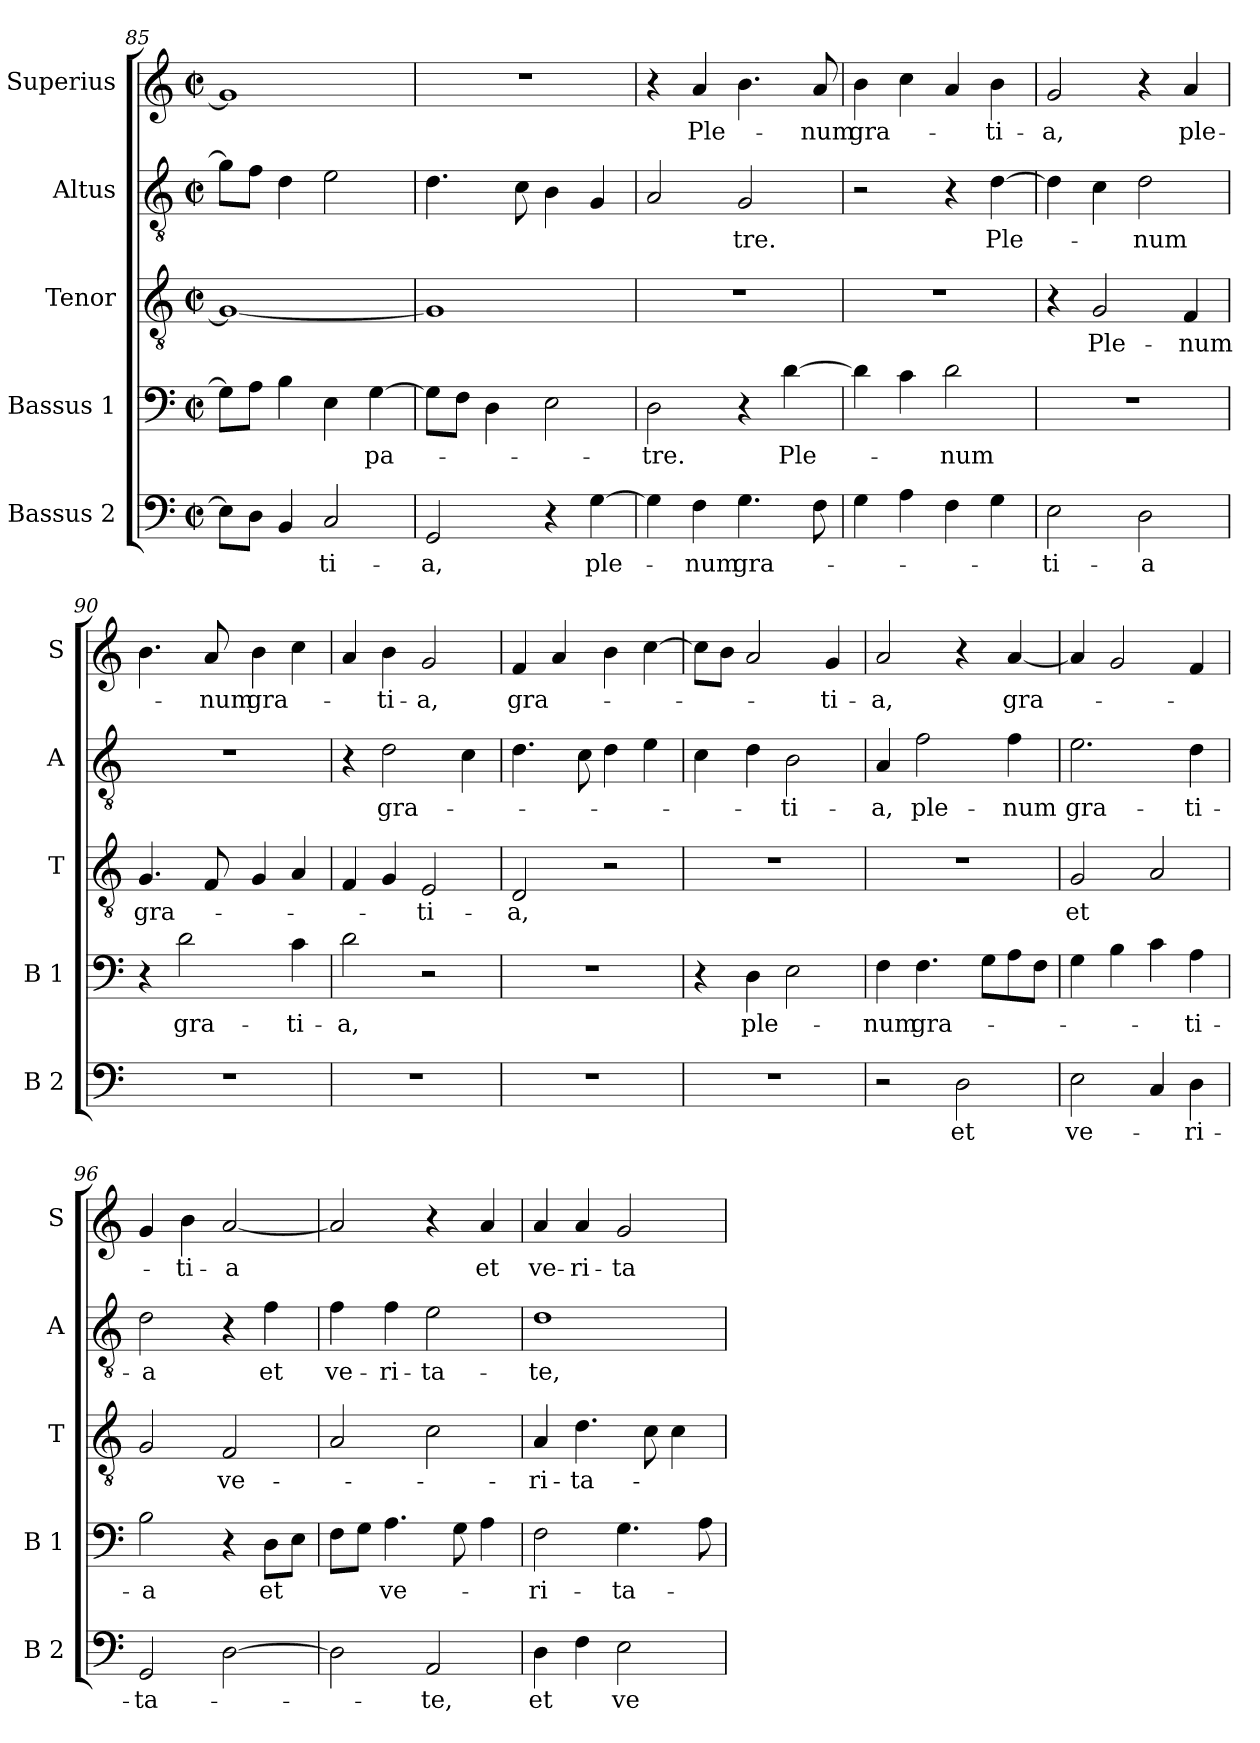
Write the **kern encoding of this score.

**kern	**text	**kern	**text	**kern	**text	**kern	**text	**kern	**text
*part5	*part5	*part4	*part4	*part3	*part3	*part2	*part2	*part1	*part1
*staff5	*staff5	*staff4	*staff4	*staff3	*staff3	*staff2	*staff2	*staff1	*staff1
*I"Bassus 2	*	*I"Bassus 1	*	*I"Tenor	*	*I"Altus	*	*I"Superius	*
*I'B 2	*	*I'B 1	*	*I'T	*	*I'A	*	*I'S	*
!!LO:LB:g=z
*clefF4	*	*clefF4	*	*clefGv2	*	*clefGv2	*	*clefG2	*
*k[]	*	*k[]	*	*k[]	*	*k[]	*	*k[]	*
*C:	*	*C:	*	*C:	*	*C:	*	*C:	*
*M2/2	*	*M2/2	*	*M2/2	*	*M2/2	*	*M2/2	*
*met(c|)	*	*met(c|)	*	*met(c|)	*	*met(c|)	*	*met(c|)	*
=85	=85	=85	=85	=85	=85	=85	=85	=85	=85
8E\L]	.	8G\L]	.	1G_	.	8g\L]	.	1g]	.
8D\J	.	8A\J	.	.	.	8f\J	.	.	.
4BB/	.	4B\	.	.	.	4d\	.	.	.
!	!LO:LY:b	!	!	!	!	!	!	!	!
2C/	-ti-	4E\	.	.	.	2e\	.	.	.
!	!	!	!LO:LY:b	!	!	!	!	!	!
.	.	[4G\	pa-	.	.	.	.	.	.
=86	=86	=86	=86	=86	=86	=86	=86	=86	=86
!	!LO:LY:b	!	!	!	!	!	!	!	!
2GG/	-a,	8G\L]	.	1G]	.	4.d\	.	1r	.
.	.	8F\J	.	.	.	.	.	.	.
.	.	4D\	.	.	.	.	.	.	.
.	.	.	.	.	.	8c\	.	.	.
4r	.	2E\	.	.	.	4B\	.	.	.
!	!LO:LY:b	!	!	!	!	!	!	!	!
[4G\	ple-	.	.	.	.	4G/	.	.	.
=87	=87	=87	=87	=87	=87	=87	=87	=87	=87
!	!	!	!LO:LY:b	!	!	!	!	!	!
4G\]	.	2D\	-tre.	1r	.	2A/	.	4r	.
!	!LO:LY:b	!	!	!	!	!	!	!	!LO:LY:b
4F\	-num	.	.	.	.	.	.	4a/	Ple-
!	!LO:LY:b	!	!	!	!	!	!LO:LY:b	!	!
4.G\	gra-	4r	.	.	.	2G/	-tre.	4.b\	.
!	!	!	!LO:LY:b	!	!	!	!	!	!
.	.	[4d\	Ple-	.	.	.	.	.	.
!	!	!	!	!	!	!	!	!	!LO:LY:b
8F\	.	.	.	.	.	.	.	8a/	-num
=88	=88	=88	=88	=88	=88	=88	=88	=88	=88
!	!	!	!	!	!	!	!	!	!LO:LY:b
4G\	.	4d\]	.	1r	.	2r	.	4b\	gra-
4A\	.	4c\	.	.	.	.	.	4cc\	.
!	!	!	!LO:LY:b	!	!	!	!	!	!
4F\	.	2d\	-num	.	.	4r	.	4a/	.
!	!	!	!	!	!	!	!LO:LY:b	!	!LO:LY:b
4G\	.	.	.	.	.	[4d\	Ple-	4b\	-ti-
=89	=89	=89	=89	=89	=89	=89	=89	=89	=89
!	!LO:LY:b	!	!	!	!	!	!	!	!LO:LY:b
2E\	-ti-	1r	.	4r	.	4d\]	.	2g/	-a,
!	!	!	!	!	!LO:LY:b	!	!	!	!
.	.	.	.	2G/	Ple-	4c\	.	.	.
!	!LO:LY:b	!	!	!	!	!	!LO:LY:b	!	!
2D\	-a	.	.	.	.	2d\	-num	4r	.
!	!	!	!	!	!LO:LY:b	!	!	!	!LO:LY:b
.	.	.	.	4F/	-num	.	.	4a/	ple-
=90	=90	=90	=90	=90	=90	=90	=90	=90	=90
!	!	!	!	!	!LO:LY:b	!	!	!	!
1r	.	4r	.	4.G/	gra-	1r	.	4.b\	.
!	!	!	!LO:LY:b	!	!	!	!	!	!
.	.	2d\	gra-	.	.	.	.	.	.
!	!	!	!	!	!	!	!	!	!LO:LY:b
.	.	.	.	8F/	.	.	.	8a/	-num
!	!	!	!	!	!	!	!	!	!LO:LY:b
.	.	.	.	4G/	.	.	.	4b\	gra-
!	!	!	!LO:LY:b	!	!	!	!	!	!
.	.	4c\	-ti-	4A/	.	.	.	4cc\	.
!!LO:PB:g=z
=91	=91	=91	=91	=91	=91	=91	=91	=91	=91
!	!	!	!LO:LY:b	!	!	!	!	!	!
1r	.	2d\	-a,	4F/	.	4r	.	4a/	.
!	!	!	!	!	!	!	!LO:LY:b	!	!LO:LY:b
.	.	.	.	4G/	.	2d\	gra-	4b\	-ti-
!	!	!	!	!	!LO:LY:b	!	!	!	!LO:LY:b
.	.	2r	.	2E/	-ti-	.	.	2g/	-a,
.	.	.	.	.	.	4c\	.	.	.
=92	=92	=92	=92	=92	=92	=92	=92	=92	=92
!	!	!	!	!	!LO:LY:b	!	!	!	!LO:LY:b
1r	.	1r	.	2D/	-a,	4.d\	.	4f/	gra-
.	.	.	.	.	.	.	.	4a/	.
.	.	.	.	.	.	8c\	.	.	.
.	.	.	.	2r	.	4d\	.	4b\	.
.	.	.	.	.	.	4e\	.	[4cc\	.
=93	=93	=93	=93	=93	=93	=93	=93	=93	=93
1r	.	4r	.	1r	.	4c\	.	8cc\L]	.
.	.	.	.	.	.	.	.	8b\J	.
!	!	!	!LO:LY:b	!	!	!	!	!	!
.	.	4D\	ple-	.	.	4d\	.	2a/	.
!	!	!	!	!	!	!	!LO:LY:b	!	!
.	.	2E\	.	.	.	2B\	-ti-	.	.
!	!	!	!	!	!	!	!	!	!LO:LY:b
.	.	.	.	.	.	.	.	4g/	-ti-
=94	=94	=94	=94	=94	=94	=94	=94	=94	=94
!	!	!	!LO:LY:b	!	!	!	!LO:LY:b	!	!LO:LY:b
2r	.	4F\	-num	1r	.	4A/	-a,	2a/	-a,
!	!	!	!LO:LY:b	!	!	!	!LO:LY:b	!	!
.	.	4.F\	gra-	.	.	2f\	ple-	.	.
!	!LO:LY:b	!	!	!	!	!	!	!	!
2D\	et	.	.	.	.	.	.	4r	.
.	.	8G\L	.	.	.	.	.	.	.
!	!	!	!	!	!	!	!LO:LY:b	!	!LO:LY:b
.	.	8A\	.	.	.	4f\	-num	[4a/	gra-
.	.	8F\J	.	.	.	.	.	.	.
=95	=95	=95	=95	=95	=95	=95	=95	=95	=95
!	!LO:LY:b	!	!	!	!LO:LY:b	!	!LO:LY:b	!	!
2E\	ve-	4G\	.	2G/	et	2.e\	gra-	4a/]	.
.	.	4B\	.	.	.	.	.	2g/	.
4C/	.	4c\	.	2A/	.	.	.	.	.
!	!LO:LY:b	!	!LO:LY:b	!	!	!	!LO:LY:b	!	!
4D\	-ri-	4A\	-ti-	.	.	4d\	-ti-	4f/	.
=96	=96	=96	=96	=96	=96	=96	=96	=96	=96
!	!LO:LY:b	!	!LO:LY:b	!	!	!	!LO:LY:b	!	!
2GG/	-ta-	2B\	-a	2G/	.	2d\	-a	4g/	.
!	!	!	!	!	!	!	!	!	!LO:LY:b
.	.	.	.	.	.	.	.	4b\	-ti-
!	!	!	!	!	!LO:LY:b	!	!	!	!LO:LY:b
[2D\	.	4r	.	2F/	ve-	4r	.	[2a/	-a
!	!	!	!LO:LY:b	!	!	!	!LO:LY:b	!	!
.	.	8D\L	et	.	.	4f\	et	.	.
.	.	8E\J	.	.	.	.	.	.	.
!!LO:LB:g=z
=97	=97	=97	=97	=97	=97	=97	=97	=97	=97
!	!	!	!	!	!	!	!LO:LY:b	!	!
2D\]	.	8F\L	.	2A/	.	4f\	ve-	2a/]	.
.	.	8G\J	.	.	.	.	.	.	.
!	!	!	!LO:LY:b	!	!	!	!LO:LY:b	!	!
.	.	4.A\	ve-	.	.	4f\	-ri-	.	.
!	!LO:LY:b	!	!	!	!	!	!LO:LY:b	!	!
2AA/	-te,	.	.	2c\	.	2e\	-ta-	4r	.
.	.	8G\	.	.	.	.	.	.	.
!	!	!	!	!	!	!	!	!	!LO:LY:b
.	.	4A\	.	.	.	.	.	4a/	et
=98	=98	=98	=98	=98	=98	=98	=98	=98	=98
!	!LO:LY:b	!	!LO:LY:b	!	!LO:LY:b	!	!LO:LY:b	!	!LO:LY:b
4D\	et	2F\	-ri-	4A/	-ri-	1d	-te,	4a/	ve-
!	!	!	!	!	!LO:LY:b	!	!	!	!LO:LY:b
4F\	.	.	.	4.d\	-ta-	.	.	4a/	-ri-
!	!LO:LY:b	!	!LO:LY:b	!	!	!	!	!	!LO:LY:b
2E\	ve-	4.G\	-ta-	.	.	.	.	2g/	-ta-
.	.	.	.	8c\	.	.	.	.	.
.	.	.	.	4c\	.	.	.	.	.
.	.	8A\	.	.	.	.	.	.	.
=	=	=	=	=	=	=	=	=	=
*-	*-	*-	*-	*-	*-	*-	*-	*-	*-
